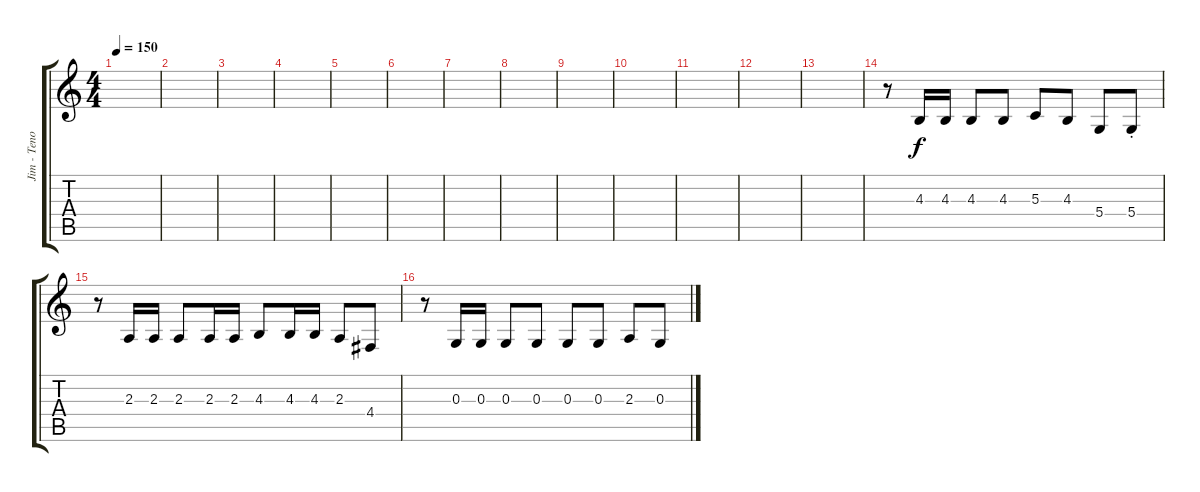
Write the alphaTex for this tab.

\track ("Jim - Tenor Sax" "Jim - Teno") {instrument tenorsax}
\staff {score tabs}
\tuning (E4 B3 G3 D3 A2 E2) {hide}
\ts (4 4)
\tempo 150
\clef g2
\ks c
|
|
|
|
|
|
|
|
|
|
|
|
|
r.8 4.3.16 4.3.16 4.3.8 4.3.8 5.3.8 4.3.8 5.4.8 5.4{st}.8 |
r.8 2.3.16 2.3.16 2.3.8 2.3.16 2.3.16 4.3.8 4.3.16 4.3.16 2.3.8 4.4.8 |
r.8 0.3.16 0.3.16 0.3.8 0.3.8 0.3.8 0.3.8 2.3.8 0.3.8
